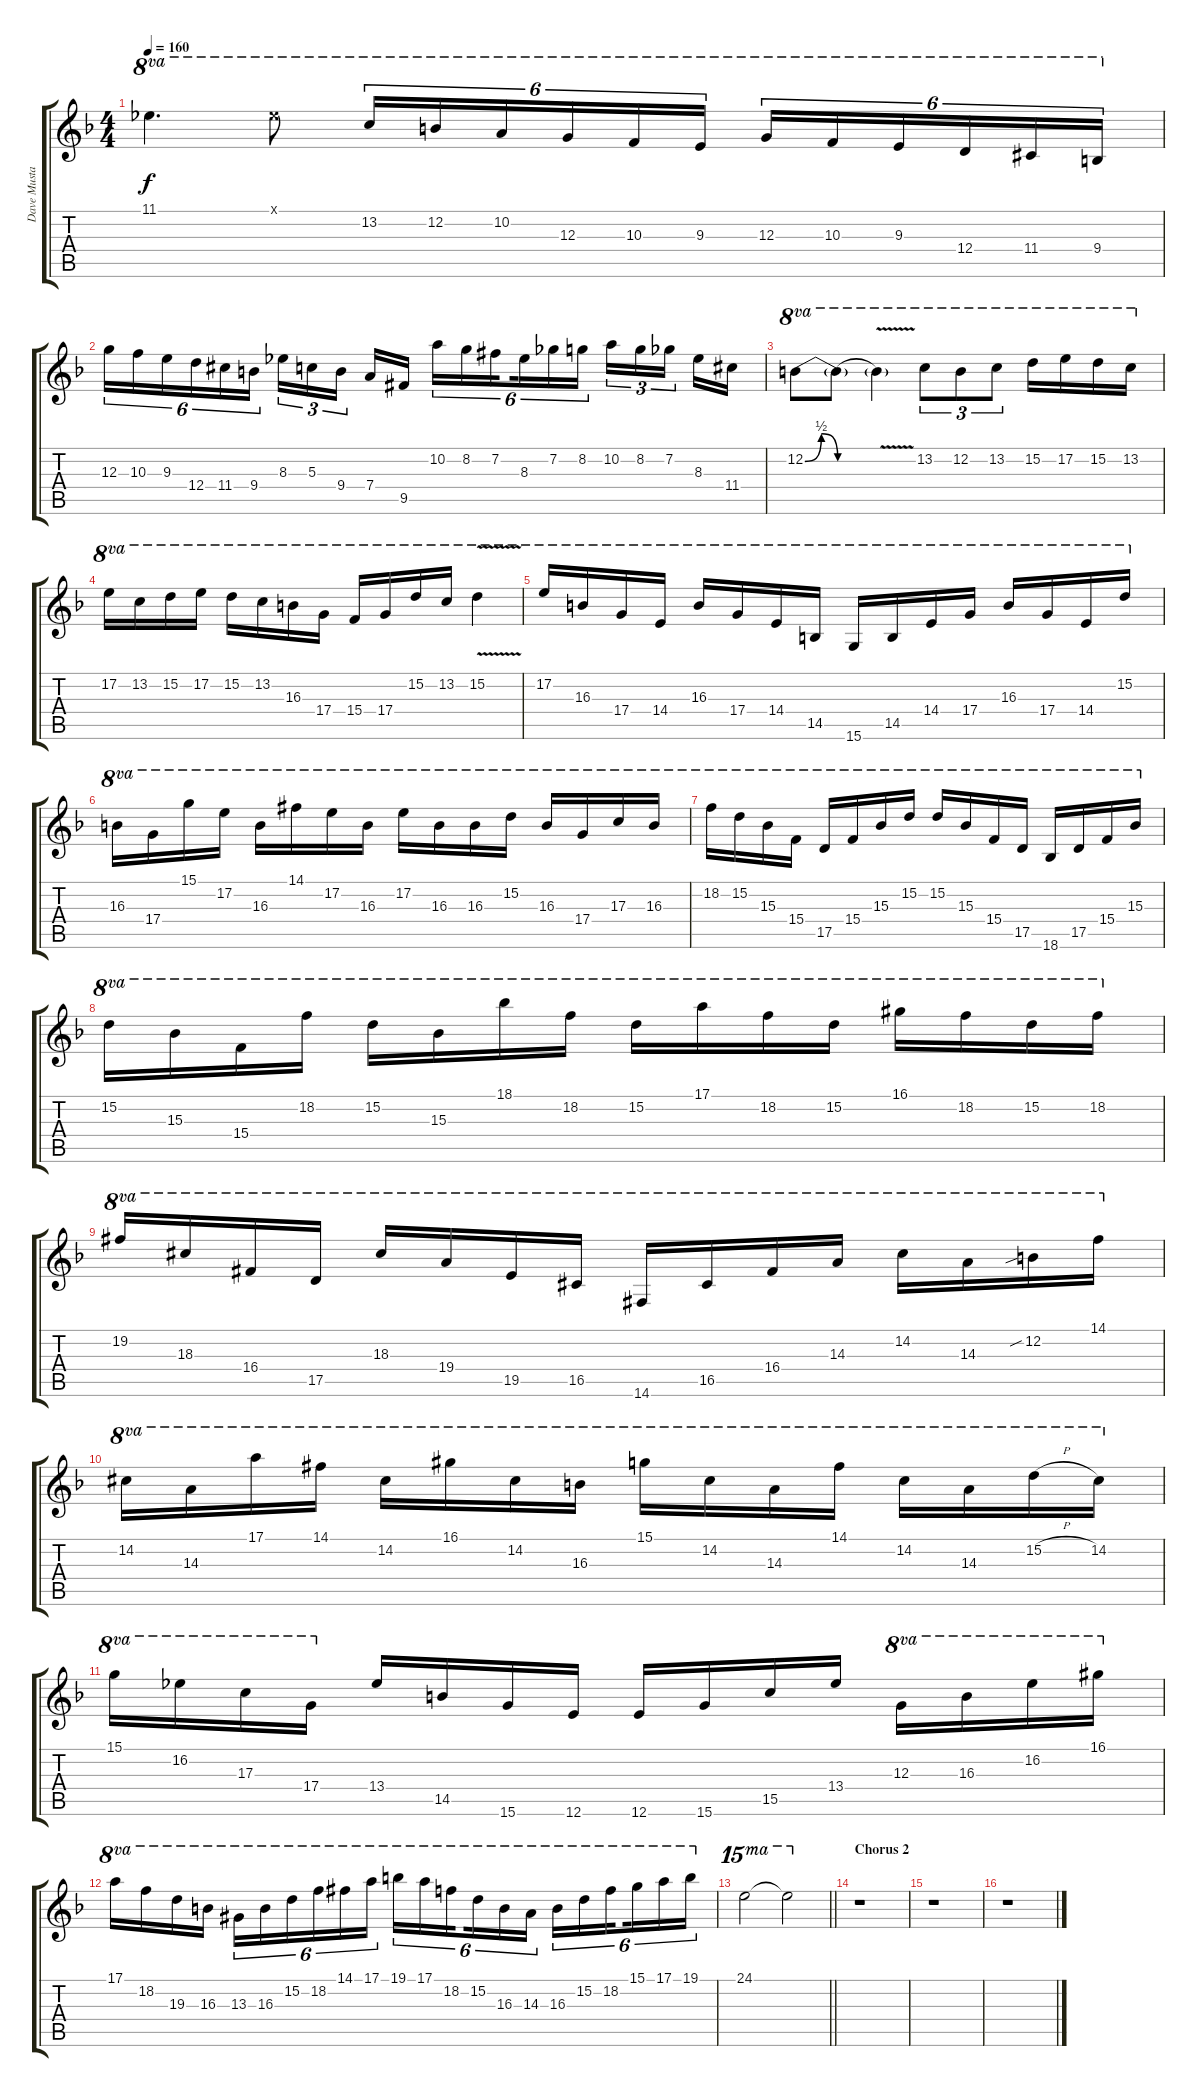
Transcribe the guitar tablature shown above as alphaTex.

\track ("Dave Mustaine - Lead 1" "Dave Musta") {instrument distortionguitar}
\staff {score tabs}
\tuning (E4 B3 G3 D3 A2 E2) {hide}
\ts (4 4)
\tempo 160
\clef g2
\ks f
11.1.4{d ot 8va dy f} 11.1{x}.8{ot 8va} 13.2.16{tu (6 4) ot 8va} 12.2.16{tu (6 4) ot 8va} 10.2.16{tu (6 4) ot 8va} 12.3.16{tu (6 4) ot 8va} 10.3.16{tu (6 4) ot 8va} 9.3.16{tu (6 4) ot 8va} 12.3.16{tu (6 4) ot 8va} 10.3.16{tu (6 4) ot 8va} 9.3.16{tu (6 4) ot 8va} 12.4.16{tu (6 4) ot 8va} 11.4{acc #}.16{tu (6 4) ot 8va} 9.4.16{tu (6 4) ot 8va} |
12.3.16{tu (6 4)} 10.3.16{tu (6 4)} 9.3.16{tu (6 4)} 12.4.16{tu (6 4)} 11.4{acc #}.16{tu (6 4)} 9.4.16{tu (6 4)} 8.3.16{tu (3 2)} 5.3.16{tu (3 2)} 9.4.16{tu (3 2) beam splitsecondary} 7.4.16 9.5{acc #}.16 10.2.16{tu (6 4)} 8.2.16{tu (6 4)} 7.2{acc #}.16{tu (6 4) beam splitsecondary} 8.3.16{tu (6 4)} 7.2.16{tu (6 4)} 8.2.16{tu (6 4)} 10.2.16{tu (3 2)} 8.2.16{tu (3 2)} 7.2.16{tu (3 2) beam splitsecondary} 8.3.16 11.4{acc #}.16 |
12.2{be (bendrelease 0 0 30 2 30 2 60 0)}.8{ot 8va} 12.2{be (hold 0 0 60 0) t}.8{ot 8va} 12.2{v t}.4{ot 8va} 13.2.8{tu (3 2) ot 8va} 12.2.8{tu (3 2) ot 8va} 13.2.8{tu (3 2) ot 8va} 15.2.16{ot 8va} 17.2.16{ot 8va} 15.2.16{ot 8va} 13.2.16{ot 8va} |
17.2.16{ot 8va} 13.2.16{ot 8va} 15.2.16{ot 8va} 17.2.16{ot 8va} 15.2.16{ot 8va} 13.2.16{ot 8va} 16.3.16{ot 8va} 17.4.16{ot 8va} 15.4.16{ot 8va} 17.4.16{ot 8va} 15.2.16{ot 8va} 13.2.16{ot 8va} 15.2{v}.4{ot 8va} |
17.2.16{ot 8va} 16.3.16{ot 8va} 17.4.16{ot 8va} 14.4.16{ot 8va} 16.3.16{ot 8va} 17.4.16{ot 8va} 14.4.16{ot 8va} 14.5.16{ot 8va} 15.6.16{ot 8va} 14.5.16{ot 8va} 14.4.16{ot 8va} 17.4.16{ot 8va} 16.3.16{ot 8va} 17.4.16{ot 8va} 14.4.16{ot 8va} 15.2.16{ot 8va} |
16.3.16{ot 8va} 17.4.16{ot 8va} 15.1.16{ot 8va} 17.2.16{ot 8va} 16.3.16{ot 8va} 14.1{acc #}.16{ot 8va} 17.2.16{ot 8va} 16.3.16{ot 8va} 17.2.16{ot 8va} 16.3.16{ot 8va} 16.3.16{ot 8va} 15.2.16{ot 8va} 16.3.16{ot 8va} 17.4.16{ot 8va} 17.3.16{ot 8va} 16.3.16{ot 8va} |
18.2.16{ot 8va} 15.2.16{ot 8va} 15.3.16{ot 8va} 15.4.16{ot 8va} 17.5.16{ot 8va} 15.4.16{ot 8va} 15.3.16{ot 8va} 15.2.16{ot 8va} 15.2.16{ot 8va} 15.3.16{ot 8va} 15.4.16{ot 8va} 17.5.16{ot 8va} 18.6.16{ot 8va} 17.5.16{ot 8va} 15.4.16{ot 8va} 15.3.16{ot 8va} |
15.2.16{ot 8va} 15.3.16{ot 8va} 15.4.16{ot 8va} 18.2.16{ot 8va} 15.2.16{ot 8va} 15.3.16{ot 8va} 18.1.16{ot 8va} 18.2.16{ot 8va} 15.2.16{ot 8va} 17.1.16{ot 8va} 18.2.16{ot 8va} 15.2.16{ot 8va} 16.1{acc #}.16{ot 8va} 18.2.16{ot 8va} 15.2.16{ot 8va} 18.2.16{ot 8va} |
19.2{acc #}.16{ot 8va} 18.3{acc #}.16{ot 8va} 16.4{acc #}.16{ot 8va} 17.5.16{ot 8va} 18.3{acc #}.16{ot 8va} 19.4.16{ot 8va} 19.5.16{ot 8va} 16.5{acc #}.16{ot 8va} 14.6{acc #}.16{ot 8va} 16.5{acc #}.16{ot 8va} 16.4{acc #}.16{ot 8va} 14.3.16{ot 8va} 14.2{acc #}.16{ot 8va} 14.3.16{ot 8va} 12.2{sib}.16{ot 8va} 14.1{acc #}.16{ot 8va} |
14.2{acc #}.16{ot 8va} 14.3.16{ot 8va} 17.1.16{ot 8va} 14.1{acc #}.16{ot 8va} 14.2{acc #}.16{ot 8va} 16.1{acc #}.16{ot 8va} 14.2{acc #}.16{ot 8va} 16.3.16{ot 8va} 15.1.16{ot 8va} 14.2{acc #}.16{ot 8va} 14.3.16{ot 8va} 14.1{acc #}.16{ot 8va} 14.2{acc #}.16{ot 8va} 14.3.16{ot 8va} 15.2{h}.16{ot 8va} 14.2{acc #}.16{ot 8va} |
15.1.16{ot 8va} 16.2.16{ot 8va} 17.3.16{ot 8va} 17.4.16{ot 8va} 13.4.16 14.5.16 15.6.16 12.6.16 12.6.16 15.6.16 15.5.16 13.4.16 12.3.16{ot 8va} 16.3.16{ot 8va} 16.2.16{ot 8va} 16.1{acc #}.16{ot 8va} |
17.1.16{ot 8va} 18.2.16{ot 8va} 19.3.16{ot 8va} 16.3.16{ot 8va} 13.3{acc #}.16{tu (6 4) ot 8va} 16.3.16{tu (6 4) ot 8va} 15.2.16{tu (6 4) ot 8va} 18.2.16{tu (6 4) ot 8va} 14.1{acc #}.16{tu (6 4) ot 8va} 17.1.16{tu (6 4) ot 8va} 19.1.16{tu (6 4) ot 8va} 17.1.16{tu (6 4) ot 8va} 18.2.16{tu (6 4) ot 8va beam splitsecondary} 15.2.16{tu (6 4) ot 8va} 16.3.16{tu (6 4) ot 8va} 14.3.16{tu (6 4) ot 8va} 16.3.16{tu (6 4) ot 8va} 15.2.16{tu (6 4) ot 8va} 18.2.16{tu (6 4) ot 8va beam splitsecondary} 15.1.16{tu (6 4) ot 8va} 17.1.16{tu (6 4) ot 8va} 19.1.16{tu (6 4) ot 8va} |
\barLineRight lightlight
24.1.2{ot 15ma} 24.1{t}.2{ot 15ma volume 10} |
\section ("" "Chorus 2")
r.1 |
r.1 |
r.1
